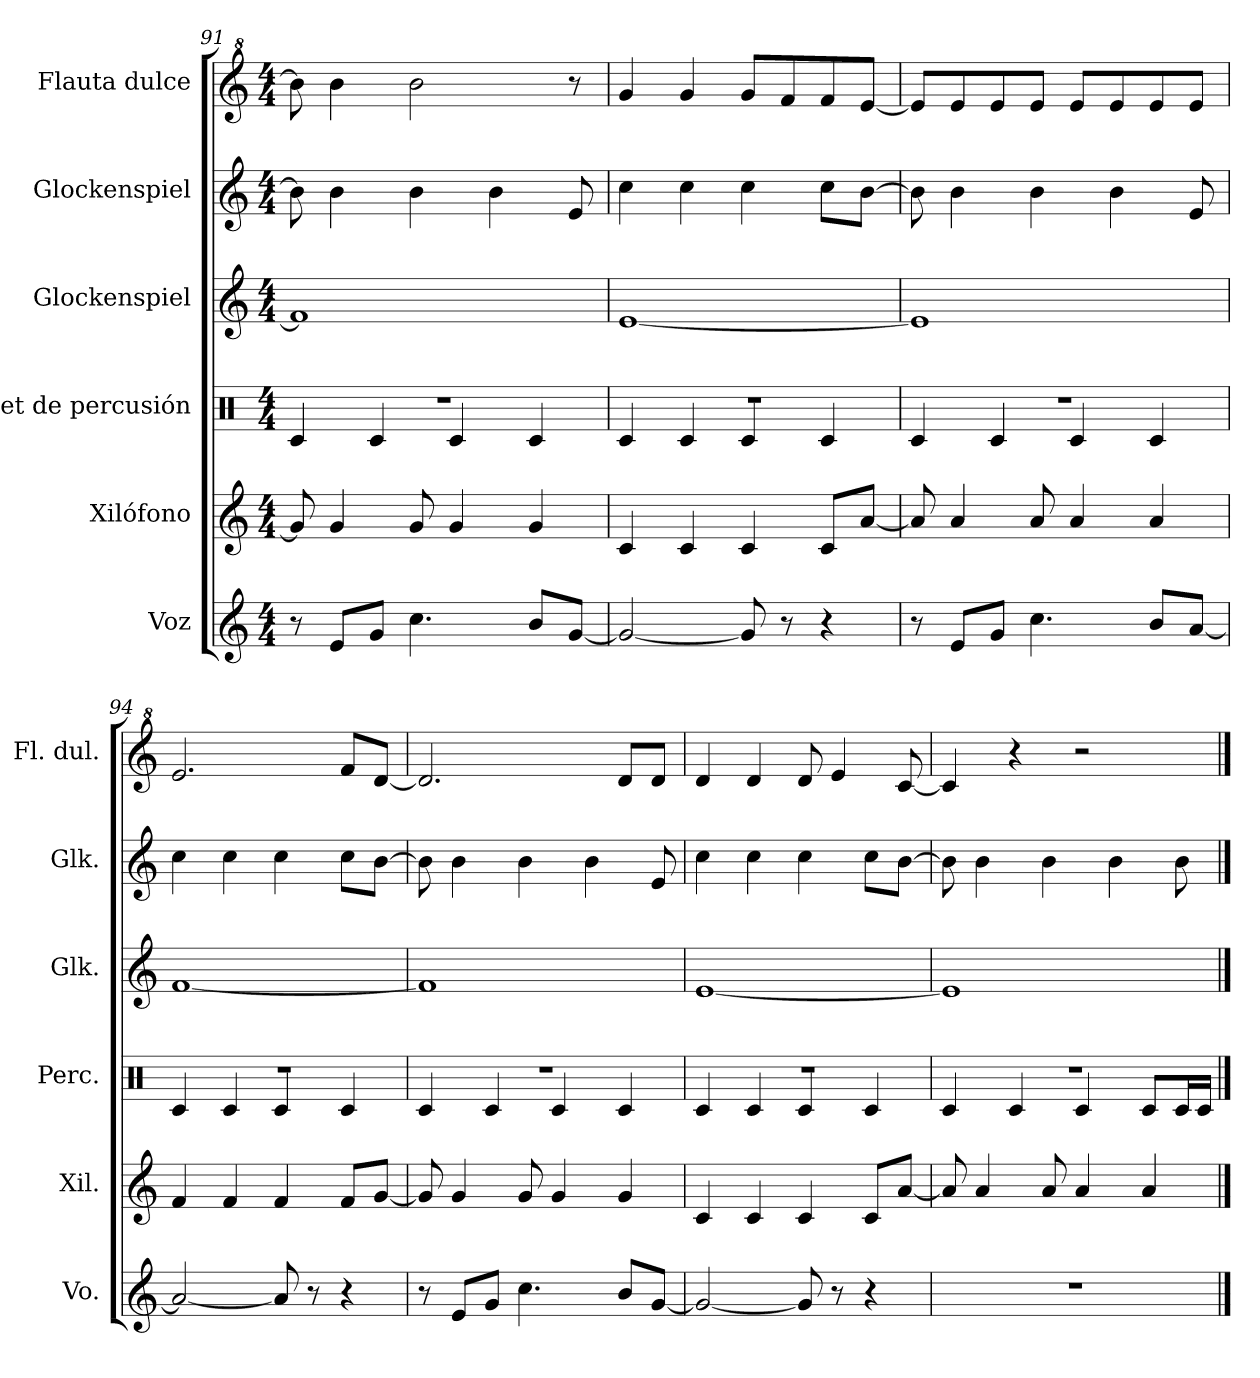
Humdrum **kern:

**kern	**kern	**kern	**kern	**kern	**kern
*part6	*part5	*part4	*part3	*part2	*part1
*staff6	*staff5	*staff4	*staff3	*staff2	*staff1
*I"Voz	*I"Xilófono	*I"Set de percusión	*I"Glockenspiel	*I"Glockenspiel	*I"Flauta dulce
*I'Vo.	*I'Xil.	*I'Perc.	*I'Glk.	*I'Glk.	*I'Fl. dul.
*clefG2	*clefG2	*clefX	*clefG2	*clefG2	*clefG^2
*	*ITrd-7c-12	*	*ITrd-14c-24	*ITrd-14c-24	*
*k[]	*k[]	*k[]	*k[]	*k[]	*k[]
*M4/4	*M4/4	*M4/4	*M4/4	*M4/4	*M4/4
=91	=91	=91	=91	=91	=91
*	*	*^	*	*	*
8r	8gg/]	1r	4Rc/	1fff]	8bbb\]	8bb\]
8e/L	4gg/	.	.	.	4bbb\	4bb\
8g/J	.	.	4Rc/	.	.	.
4.cc\	8gg/	.	.	.	4bbb\	2bb\
.	4gg/	.	4Rc/	.	.	.
.	.	.	.	.	4bbb\	.
8b/L	4gg/	.	4Rc/	.	.	.
[8g/J	.	.	.	.	8eee/	8r
=92	=92	=92	=92	=92	=92	=92
2g/_	4cc/	1r	4Rc/	[1eee	4cccc\	4gg/
.	4cc/	.	4Rc/	.	4cccc\	4gg/
8g/]	4cc/	.	4Rc/	.	4cccc\	8gg/L
8r	.	.	.	.	.	8ff/
4r	8cc/L	.	4Rc/	.	8cccc\L	8ff/
.	[8aa/J	.	.	.	[8bbb\J	[8ee/J
=93	=93	=93	=93	=93	=93	=93
8r	8aa/]	1r	4Rc/	1eee]	8bbb\]	8ee/L]
8e/L	4aa/	.	.	.	4bbb\	8ee/
8g/J	.	.	4Rc/	.	.	8ee/
4.cc\	8aa/	.	.	.	4bbb\	8ee/J
.	4aa/	.	4Rc/	.	.	8ee/L
.	.	.	.	.	4bbb\	8ee/
8b/L	4aa/	.	4Rc/	.	.	8ee/
[8a/J	.	.	.	.	8eee/	8ee/J
=94	=94	=94	=94	=94	=94	=94
2a/_	4ff/	1r	4Rc/	[1fff	4cccc\	2.ee/
.	4ff/	.	4Rc/	.	4cccc\	.
8a/]	4ff/	.	4Rc/	.	4cccc\	.
8r	.	.	.	.	.	.
4r	8ff/L	.	4Rc/	.	8cccc\L	8ff/L
.	[8gg/J	.	.	.	[8bbb\J	[8dd/J
=95	=95	=95	=95	=95	=95	=95
8r	8gg/]	1r	4Rc/	1fff]	8bbb\]	2.dd/]
8e/L	4gg/	.	.	.	4bbb\	.
8g/J	.	.	4Rc/	.	.	.
4.cc\	8gg/	.	.	.	4bbb\	.
.	4gg/	.	4Rc/	.	.	.
.	.	.	.	.	4bbb\	.
8b/L	4gg/	.	4Rc/	.	.	8dd/L
[8g/J	.	.	.	.	8eee/	8dd/J
=96	=96	=96	=96	=96	=96	=96
2g/_	4cc/	1r	4Rc/	[1eee	4cccc\	4dd/
.	4cc/	.	4Rc/	.	4cccc\	4dd/
8g/]	4cc/	.	4Rc/	.	4cccc\	8dd/
8r	.	.	.	.	.	4ee/
4r	8cc/L	.	4Rc/	.	8cccc\L	.
.	[8aa/J	.	.	.	[8bbb\J	[8cc/
=97	=97	=97	=97	=97	=97	=97
1r	8aa/]	1r	4Rc/	1eee]	8bbb\]	4cc/]
.	4aa/	.	.	.	4bbb\	.
.	.	.	4Rc/	.	.	4r
.	8aa/	.	.	.	4bbb\	.
.	4aa/	.	4Rc/	.	.	2r
.	.	.	.	.	4bbb\	.
.	4aa/	.	8Rc/L	.	.	.
.	.	.	16Rc/L	.	8bbb\	.
.	.	.	16Rc/JJ	.	.	.
*	*	*v	*v	*	*	*
==	==	==	==	==	==
*-	*-	*-	*-	*-	*-
